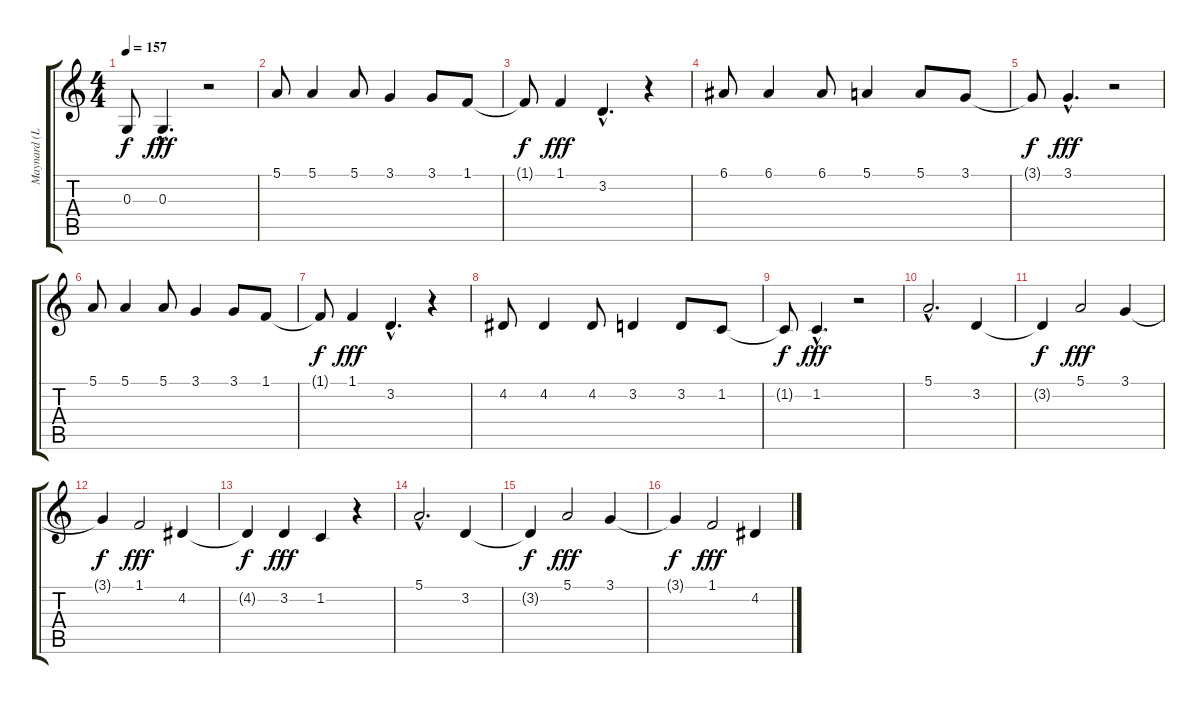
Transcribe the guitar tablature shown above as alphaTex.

\track ("Maynard (Lyrics)" "Maynard (L") {instrument altosax}
\staff {score tabs}
\tuning (E4 B3 G3 D3 A2 D2) {hide}
\ts (4 4)
\tempo 157
\clef g2
\ks c
0.3{t}.8{dy f} 0.3{hac}.4{d dy fff} r.2 |
5.1.8 5.1.4 5.1.8 3.1.4 3.1.8 1.1.8 |
1.1{t}.8{dy f} 1.1.4{dy fff} 3.2{hac}.4{d} r.4 |
6.1.8 6.1.4 6.1.8 5.1.4 5.1.8 3.1.8 |
3.1{t}.8{dy f} 3.1{hac}.4{d dy fff} r.2 |
5.1.8 5.1.4 5.1.8 3.1.4 3.1.8 1.1.8 |
1.1{t}.8{dy f} 1.1.4{dy fff} 3.2{hac}.4{d} r.4 |
4.2.8 4.2.4 4.2.8 3.2.4 3.2.8 1.2.8 |
1.2{t}.8{dy f} 1.2{hac}.4{d dy fff} r.2 |
5.1{hac}.2{d} 3.2.4 |
3.2{t}.4{dy f} 5.1.2{dy fff} 3.1.4 |
3.1{t}.4{dy f} 1.1.2{dy fff} 4.2.4 |
4.2{t}.4{dy f} 3.2.4{dy fff} 1.2.4 r.4 |
5.1{hac}.2{d} 3.2.4 |
3.2{t}.4{dy f} 5.1.2{dy fff} 3.1.4 |
3.1{t}.4{dy f} 1.1.2{dy fff} 4.2.4
